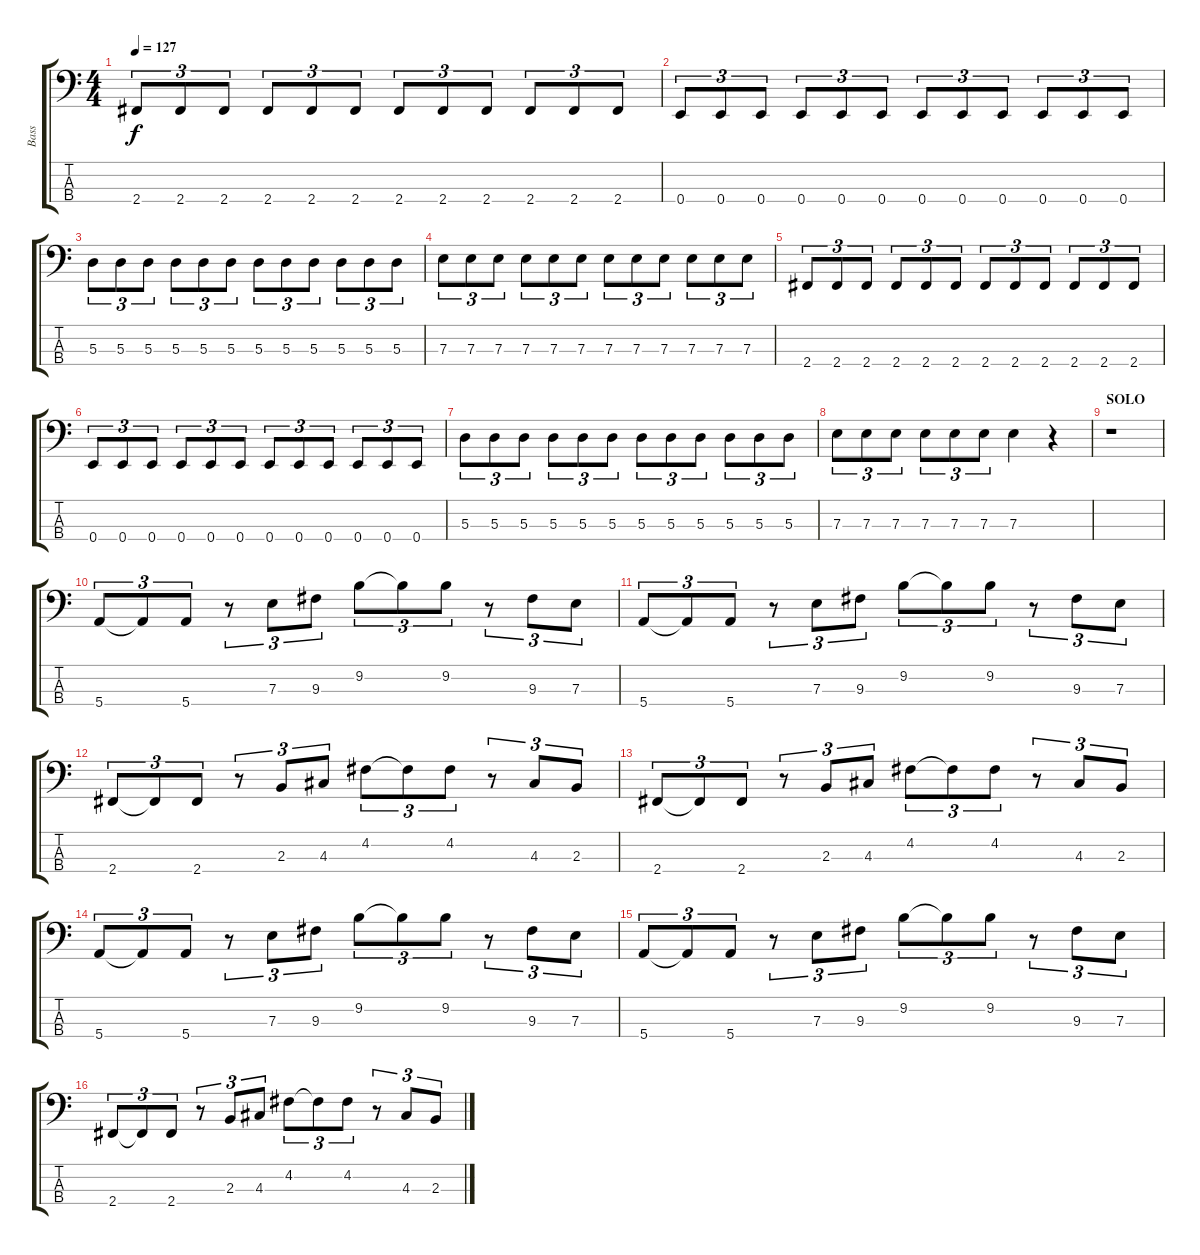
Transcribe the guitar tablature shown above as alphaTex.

\track ("Bass" "Bass") {instrument electricbasspick}
\staff {score tabs}
\tuning (G2 D2 A1 E1) {hide}
\ts (4 4)
\tempo 127
\clef f4
\ks c
2.4.8{tu (3 2) dy f} 2.4.8{tu (3 2)} 2.4.8{tu (3 2)} 2.4.8{tu (3 2)} 2.4.8{tu (3 2)} 2.4.8{tu (3 2)} 2.4.8{tu (3 2)} 2.4.8{tu (3 2)} 2.4.8{tu (3 2)} 2.4.8{tu (3 2)} 2.4.8{tu (3 2)} 2.4.8{tu (3 2)} |
0.4.8{tu (3 2)} 0.4.8{tu (3 2)} 0.4.8{tu (3 2)} 0.4.8{tu (3 2)} 0.4.8{tu (3 2)} 0.4.8{tu (3 2)} 0.4.8{tu (3 2)} 0.4.8{tu (3 2)} 0.4.8{tu (3 2)} 0.4.8{tu (3 2)} 0.4.8{tu (3 2)} 0.4.8{tu (3 2)} |
5.3.8{tu (3 2)} 5.3.8{tu (3 2)} 5.3.8{tu (3 2)} 5.3.8{tu (3 2)} 5.3.8{tu (3 2)} 5.3.8{tu (3 2)} 5.3.8{tu (3 2)} 5.3.8{tu (3 2)} 5.3.8{tu (3 2)} 5.3.8{tu (3 2)} 5.3.8{tu (3 2)} 5.3.8{tu (3 2)} |
7.3.8{tu (3 2)} 7.3.8{tu (3 2)} 7.3.8{tu (3 2)} 7.3.8{tu (3 2)} 7.3.8{tu (3 2)} 7.3.8{tu (3 2)} 7.3.8{tu (3 2)} 7.3.8{tu (3 2)} 7.3.8{tu (3 2)} 7.3.8{tu (3 2)} 7.3.8{tu (3 2)} 7.3.8{tu (3 2)} |
2.4.8{tu (3 2)} 2.4.8{tu (3 2)} 2.4.8{tu (3 2)} 2.4.8{tu (3 2)} 2.4.8{tu (3 2)} 2.4.8{tu (3 2)} 2.4.8{tu (3 2)} 2.4.8{tu (3 2)} 2.4.8{tu (3 2)} 2.4.8{tu (3 2)} 2.4.8{tu (3 2)} 2.4.8{tu (3 2)} |
0.4.8{tu (3 2)} 0.4.8{tu (3 2)} 0.4.8{tu (3 2)} 0.4.8{tu (3 2)} 0.4.8{tu (3 2)} 0.4.8{tu (3 2)} 0.4.8{tu (3 2)} 0.4.8{tu (3 2)} 0.4.8{tu (3 2)} 0.4.8{tu (3 2)} 0.4.8{tu (3 2)} 0.4.8{tu (3 2)} |
5.3.8{tu (3 2)} 5.3.8{tu (3 2)} 5.3.8{tu (3 2)} 5.3.8{tu (3 2)} 5.3.8{tu (3 2)} 5.3.8{tu (3 2)} 5.3.8{tu (3 2)} 5.3.8{tu (3 2)} 5.3.8{tu (3 2)} 5.3.8{tu (3 2)} 5.3.8{tu (3 2)} 5.3.8{tu (3 2)} |
7.3.8{tu (3 2)} 7.3.8{tu (3 2)} 7.3.8{tu (3 2)} 7.3.8{tu (3 2)} 7.3.8{tu (3 2)} 7.3.8{tu (3 2)} 7.3.4 r.4 |
\section ("" "SOLO")
r.1 |
5.4.8{tu (3 2)} 5.4{t}.8{tu (3 2)} 5.4.8{tu (3 2)} r.8{tu (3 2)} 7.3.8{tu (3 2)} 9.3.8{tu (3 2)} 9.2.8{tu (3 2)} 9.2{t}.8{tu (3 2)} 9.2.8{tu (3 2)} r.8{tu (3 2)} 9.3.8{tu (3 2)} 7.3.8{tu (3 2)} |
5.4.8{tu (3 2)} 5.4{t}.8{tu (3 2)} 5.4.8{tu (3 2)} r.8{tu (3 2)} 7.3.8{tu (3 2)} 9.3.8{tu (3 2)} 9.2.8{tu (3 2)} 9.2{t}.8{tu (3 2)} 9.2.8{tu (3 2)} r.8{tu (3 2)} 9.3.8{tu (3 2)} 7.3.8{tu (3 2)} |
2.4.8{tu (3 2)} 2.4{t}.8{tu (3 2)} 2.4.8{tu (3 2)} r.8{tu (3 2)} 2.3.8{tu (3 2)} 4.3.8{tu (3 2)} 4.2.8{tu (3 2)} 4.2{t}.8{tu (3 2)} 4.2.8{tu (3 2)} r.8{tu (3 2)} 4.3.8{tu (3 2)} 2.3.8{tu (3 2)} |
2.4.8{tu (3 2)} 2.4{t}.8{tu (3 2)} 2.4.8{tu (3 2)} r.8{tu (3 2)} 2.3.8{tu (3 2)} 4.3.8{tu (3 2)} 4.2.8{tu (3 2)} 4.2{t}.8{tu (3 2)} 4.2.8{tu (3 2)} r.8{tu (3 2)} 4.3.8{tu (3 2)} 2.3.8{tu (3 2)} |
5.4.8{tu (3 2)} 5.4{t}.8{tu (3 2)} 5.4.8{tu (3 2)} r.8{tu (3 2)} 7.3.8{tu (3 2)} 9.3.8{tu (3 2)} 9.2.8{tu (3 2)} 9.2{t}.8{tu (3 2)} 9.2.8{tu (3 2)} r.8{tu (3 2)} 9.3.8{tu (3 2)} 7.3.8{tu (3 2)} |
5.4.8{tu (3 2)} 5.4{t}.8{tu (3 2)} 5.4.8{tu (3 2)} r.8{tu (3 2)} 7.3.8{tu (3 2)} 9.3.8{tu (3 2)} 9.2.8{tu (3 2)} 9.2{t}.8{tu (3 2)} 9.2.8{tu (3 2)} r.8{tu (3 2)} 9.3.8{tu (3 2)} 7.3.8{tu (3 2)} |
2.4.8{tu (3 2)} 2.4{t}.8{tu (3 2)} 2.4.8{tu (3 2)} r.8{tu (3 2)} 2.3.8{tu (3 2)} 4.3.8{tu (3 2)} 4.2.8{tu (3 2)} 4.2{t}.8{tu (3 2)} 4.2.8{tu (3 2)} r.8{tu (3 2)} 4.3.8{tu (3 2)} 2.3.8{tu (3 2)}
